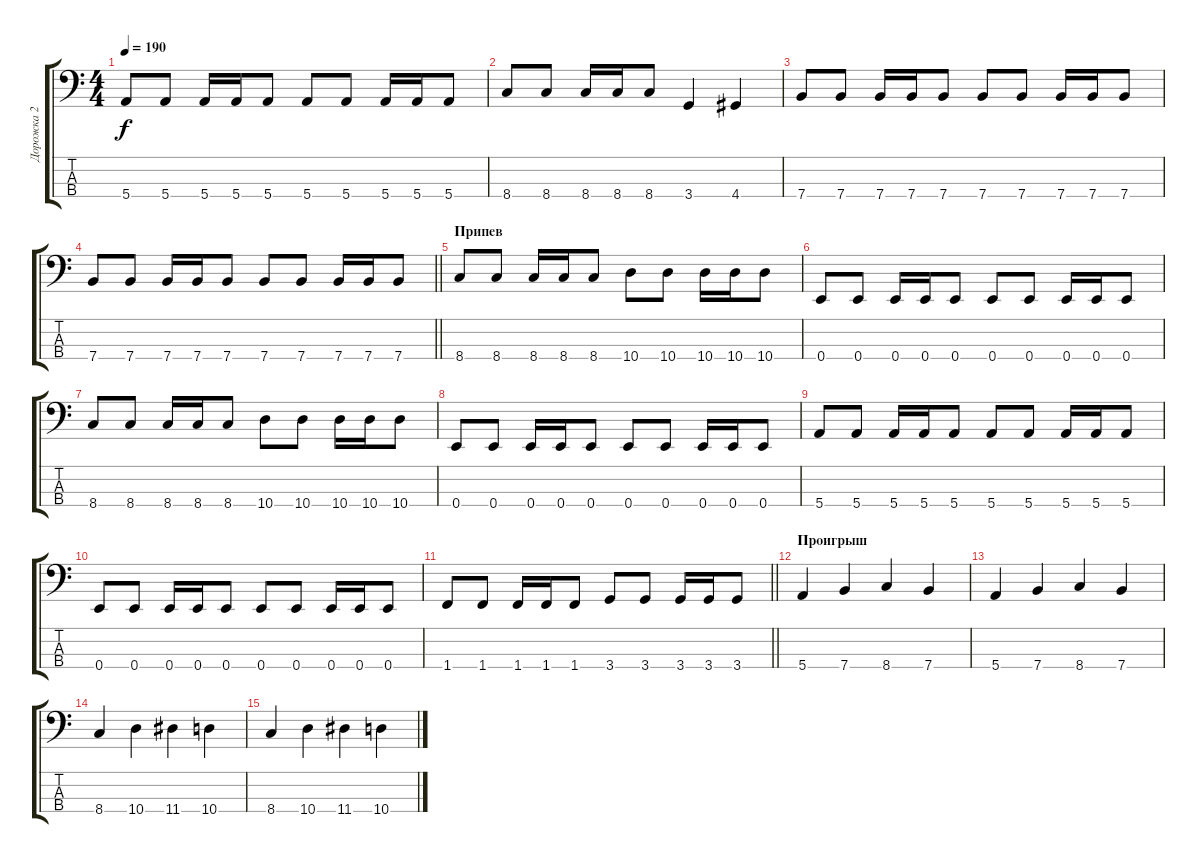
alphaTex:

\track ("Дорожка 2" "Дорожка 2") {instrument electricbasspick}
\staff {score tabs}
\tuning (G2 D2 A1 E1) {hide}
\ts (4 4)
\tempo 190
\clef f4
\ks c
5.4.8{dy f} 5.4.8 5.4.16 5.4.16 5.4.8 5.4.8 5.4.8 5.4.16 5.4.16 5.4.8 |
8.4.8 8.4.8 8.4.16 8.4.16 8.4.8 3.4.4 4.4.4 |
7.4.8 7.4.8 7.4.16 7.4.16 7.4.8 7.4.8 7.4.8 7.4.16 7.4.16 7.4.8 |
\barLineRight lightlight
7.4.8 7.4.8 7.4.16 7.4.16 7.4.8 7.4.8 7.4.8 7.4.16 7.4.16 7.4.8 |
\section ("" "Припев")
8.4.8 8.4.8 8.4.16 8.4.16 8.4.8 10.4.8 10.4.8 10.4.16 10.4.16 10.4.8 |
0.4.8 0.4.8 0.4.16 0.4.16 0.4.8 0.4.8 0.4.8 0.4.16 0.4.16 0.4.8 |
8.4.8 8.4.8 8.4.16 8.4.16 8.4.8 10.4.8 10.4.8 10.4.16 10.4.16 10.4.8 |
0.4.8 0.4.8 0.4.16 0.4.16 0.4.8 0.4.8 0.4.8 0.4.16 0.4.16 0.4.8 |
5.4.8 5.4.8 5.4.16 5.4.16 5.4.8 5.4.8 5.4.8 5.4.16 5.4.16 5.4.8 |
0.4.8 0.4.8 0.4.16 0.4.16 0.4.8 0.4.8 0.4.8 0.4.16 0.4.16 0.4.8 |
\barLineRight lightlight
1.4.8 1.4.8 1.4.16 1.4.16 1.4.8 3.4.8 3.4.8 3.4.16 3.4.16 3.4.8 |
\section ("" "Проигрыш")
5.4.4 7.4.4 8.4.4 7.4.4 |
5.4.4 7.4.4 8.4.4 7.4.4 |
8.4.4 10.4.4 11.4.4 10.4.4 |
8.4.4 10.4.4 11.4.4 10.4.4
